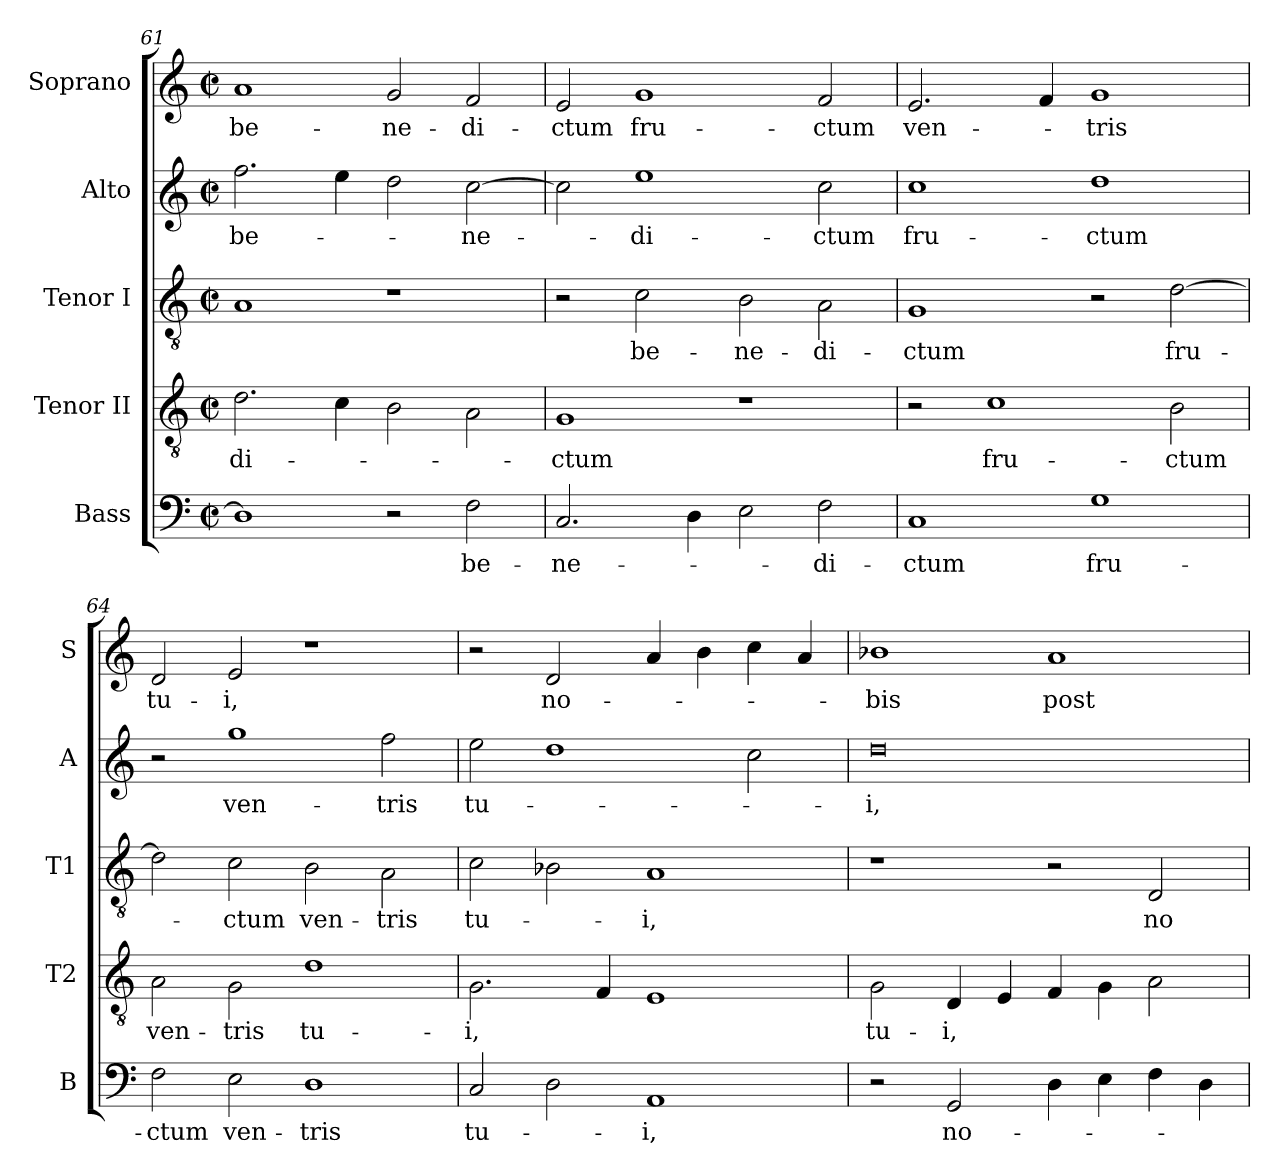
**kern	**text	**kern	**text	**kern	**text	**kern	**text	**kern	**text
*part5	*part5	*part4	*part4	*part3	*part3	*part2	*part2	*part1	*part1
*staff5	*staff5	*staff4	*staff4	*staff3	*staff3	*staff2	*staff2	*staff1	*staff1
*I"Bass	*	*I"Tenor II	*	*I"Tenor I	*	*I"Alto	*	*I"Soprano	*
*I'B	*	*I'T2	*	*I'T1	*	*I'A	*	*I'S	*
!!LO:LB:g=z
*clefF4	*	*clefGv2	*	*clefGv2	*	*clefG2	*	*clefG2	*
*	*	*ITrd9c15	*	*ITrd9c15	*	*	*	*	*
*k[]	*	*k[]	*	*k[]	*	*k[]	*	*k[]	*
*C:	*	*C:	*	*C:	*	*C:	*	*C:	*
*M2/2	*	*M2/2	*	*M2/2	*	*M2/2	*	*M2/2	*
*met(c|)	*	*met(c|)	*	*met(c|)	*	*met(c|)	*	*met(c|)	*
=61	=61	=61	=61	=61	=61	=61	=61	=61	=61
!	!	!	!LO:LY:b:color=#000000	!	!	!	!	!	!
!	!	!	!	!	!	!	!LO:LY:b:color=#000000	!	!
!	!	!	!	!	!	!	!	!	!LO:LY:b:color=#000000
1Di]	.	2.Di\	-di-	1AAi	.	2.ffi\	be-	1ai	be-
.	.	4Ci\	.	.	.	4eei\	.	.	.
!	!	!	!	!	!	!	!	!	!LO:LY:b:color=#000000
2r	.	2BBi\	.	1r	.	2ddi\	.	2gi/	-ne-
!	!LO:LY:b:color=#000000	!	!	!	!	!	!	!	!
!	!	!	!	!	!	!	!LO:LY:b:color=#000000	!	!
!	!	!	!	!	!	!	!	!	!LO:LY:b:color=#000000
2Fi\	be-	2AAi\	.	.	.	[>2cci\	-ne-	2fi/	-di-
=62	=62	=62	=62	=62	=62	=62	=62	=62	=62
!	!LO:LY:b:color=#000000	!	!	!	!	!	!	!	!
!	!	!	!LO:LY:b:color=#000000	!	!	!	!	!	!
!	!	!	!	!	!	!	!	!	!LO:LY:b:color=#000000
2.Ci/	-ne-	1GGi	-ctum	2r	.	2cci\]	.	2ei/	-ctum
!	!	!	!	!	!LO:LY:b:color=#000000	!	!	!	!
!	!	!	!	!	!	!	!LO:LY:b:color=#000000	!	!
!	!	!	!	!	!	!	!	!	!LO:LY:b:color=#000000
.	.	.	.	2Ci\	be-	1eei	-di-	1gi	fru-
4Di\	.	.	.	.	.	.	.	.	.
!	!	!	!	!	!LO:LY:b:color=#000000	!	!	!	!
2Ei\	.	1r	.	2BBi\	-ne-	.	.	.	.
!	!LO:LY:b:color=#000000	!	!	!	!	!	!	!	!
!	!	!	!	!	!LO:LY:b:color=#000000	!	!	!	!
!	!	!	!	!	!	!	!LO:LY:b:color=#000000	!	!
!	!	!	!	!	!	!	!	!	!LO:LY:b:color=#000000
2Fi\	-di-	.	.	2AAi\	-di-	2cci\	-ctum	2fi/	-ctum
=63	=63	=63	=63	=63	=63	=63	=63	=63	=63
!	!LO:LY:b:color=#000000	!	!	!	!	!	!	!	!
!	!	!	!	!	!LO:LY:b:color=#000000	!	!	!	!
!	!	!	!	!	!	!	!LO:LY:b:color=#000000	!	!
!	!	!	!	!	!	!	!	!	!LO:LY:b:color=#000000
1Ci	-ctum	2r	.	1GGi	-ctum	1cci	fru-	2.ei/	ven-
!	!	!	!LO:LY:b:color=#000000	!	!	!	!	!	!
.	.	1Ci	fru-	.	.	.	.	.	.
.	.	.	.	.	.	.	.	4fi/	.
!	!LO:LY:b:color=#000000	!	!	!	!	!	!	!	!
!	!	!	!	!	!	!	!LO:LY:b:color=#000000	!	!
!	!	!	!	!	!	!	!	!	!LO:LY:b:color=#000000
1Gi	fru-	.	.	2r	.	1ddi	-ctum	1gi	-tris
!	!	!	!LO:LY:b:color=#000000	!	!	!	!	!	!
!	!	!	!	!	!LO:LY:b:color=#000000	!	!	!	!
.	.	2BBi\	-ctum	[>2Di\	fru-	.	.	.	.
=64	=64	=64	=64	=64	=64	=64	=64	=64	=64
!	!LO:LY:b:color=#000000	!	!	!	!	!	!	!	!
!	!	!	!LO:LY:b:color=#000000	!	!	!	!	!	!
!	!	!	!	!	!	!	!	!	!LO:LY:b:color=#000000
2Fi\	-ctum	2AAi\	ven-	2Di\]	.	2r	.	2di/	tu-
!	!LO:LY:b:color=#000000	!	!	!	!	!	!	!	!
!	!	!	!LO:LY:b:color=#000000	!	!	!	!	!	!
!	!	!	!	!	!LO:LY:b:color=#000000	!	!	!	!
!	!	!	!	!	!	!	!LO:LY:b:color=#000000	!	!
!	!	!	!	!	!	!	!	!	!LO:LY:b:color=#000000
2Ei\	ven-	2GGi\	-tris	2Ci\	-ctum	1ggi	ven-	2ei/	-i,
!	!LO:LY:b:color=#000000	!	!	!	!	!	!	!	!
!	!	!	!LO:LY:b:color=#000000	!	!	!	!	!	!
!	!	!	!	!	!LO:LY:b:color=#000000	!	!	!	!
1Di	-tris	1Di	tu-	2BBi\	ven-	.	.	1r	.
!	!	!	!	!	!LO:LY:b:color=#000000	!	!	!	!
!	!	!	!	!	!	!	!LO:LY:b:color=#000000	!	!
.	.	.	.	2AAi\	-tris	2ffi\	-tris	.	.
!!LO:PB:g=z
=65	=65	=65	=65	=65	=65	=65	=65	=65	=65
!	!LO:LY:b:color=#000000	!	!	!	!	!	!	!	!
!	!	!	!LO:LY:b:color=#000000	!	!	!	!	!	!
!	!	!	!	!	!LO:LY:b:color=#000000	!	!	!	!
!	!	!	!	!	!	!	!LO:LY:b:color=#000000	!	!
2Ci/	tu-	2.GGi\	-i,	2Ci\	tu-	2eei\	tu-	2r	.
!	!	!	!	!	!	!	!	!	!LO:LY:b:color=#000000
2Di\	.	.	.	2BB-Xi\	.	1ddi	.	2di/	no-
.	.	4FFi/	.	.	.	.	.	.	.
!	!LO:LY:b:color=#000000	!	!	!	!	!	!	!	!
!	!	!	!	!	!LO:LY:b:color=#000000	!	!	!	!
1AAi	-i,	1EEi	.	1AAi	-i,	.	.	4ai/	.
.	.	.	.	.	.	.	.	4bi\	.
.	.	.	.	.	.	2cci\	.	4cci\	.
.	.	.	.	.	.	.	.	4ai/	.
=66	=66	=66	=66	=66	=66	=66	=66	=66	=66
!	!	!	!LO:LY:b:color=#000000	!	!	!	!	!	!
!	!	!	!	!	!	!	!LO:LY:b:color=#000000	!	!
!	!	!	!	!	!	!	!	!	!LO:LY:b:color=#000000
2r	.	2GGi\	tu-	1r	.	0ddi	-i,	1b-Xi	-bis
!	!LO:LY:b:color=#000000	!	!	!	!	!	!	!	!
!	!	!	!LO:LY:b:color=#000000	!	!	!	!	!	!
2GGi/	no-	4DDi/	-i,	.	.	.	.	.	.
.	.	4EEi/	.	.	.	.	.	.	.
!	!	!	!	!	!	!	!	!	!LO:LY:b:color=#000000
4Di\	.	4FFi/	.	2r	.	.	.	1ai	post
4Ei\	.	4GGi\	.	.	.	.	.	.	.
!	!	!	!	!	!LO:LY:b:color=#000000	!	!	!	!
4Fi\	.	2AAi\	.	2DDi/	no-	.	.	.	.
4Di\	.	.	.	.	.	.	.	.	.
=	=	=	=	=	=	=	=	=	=
*-	*-	*-	*-	*-	*-	*-	*-	*-	*-
